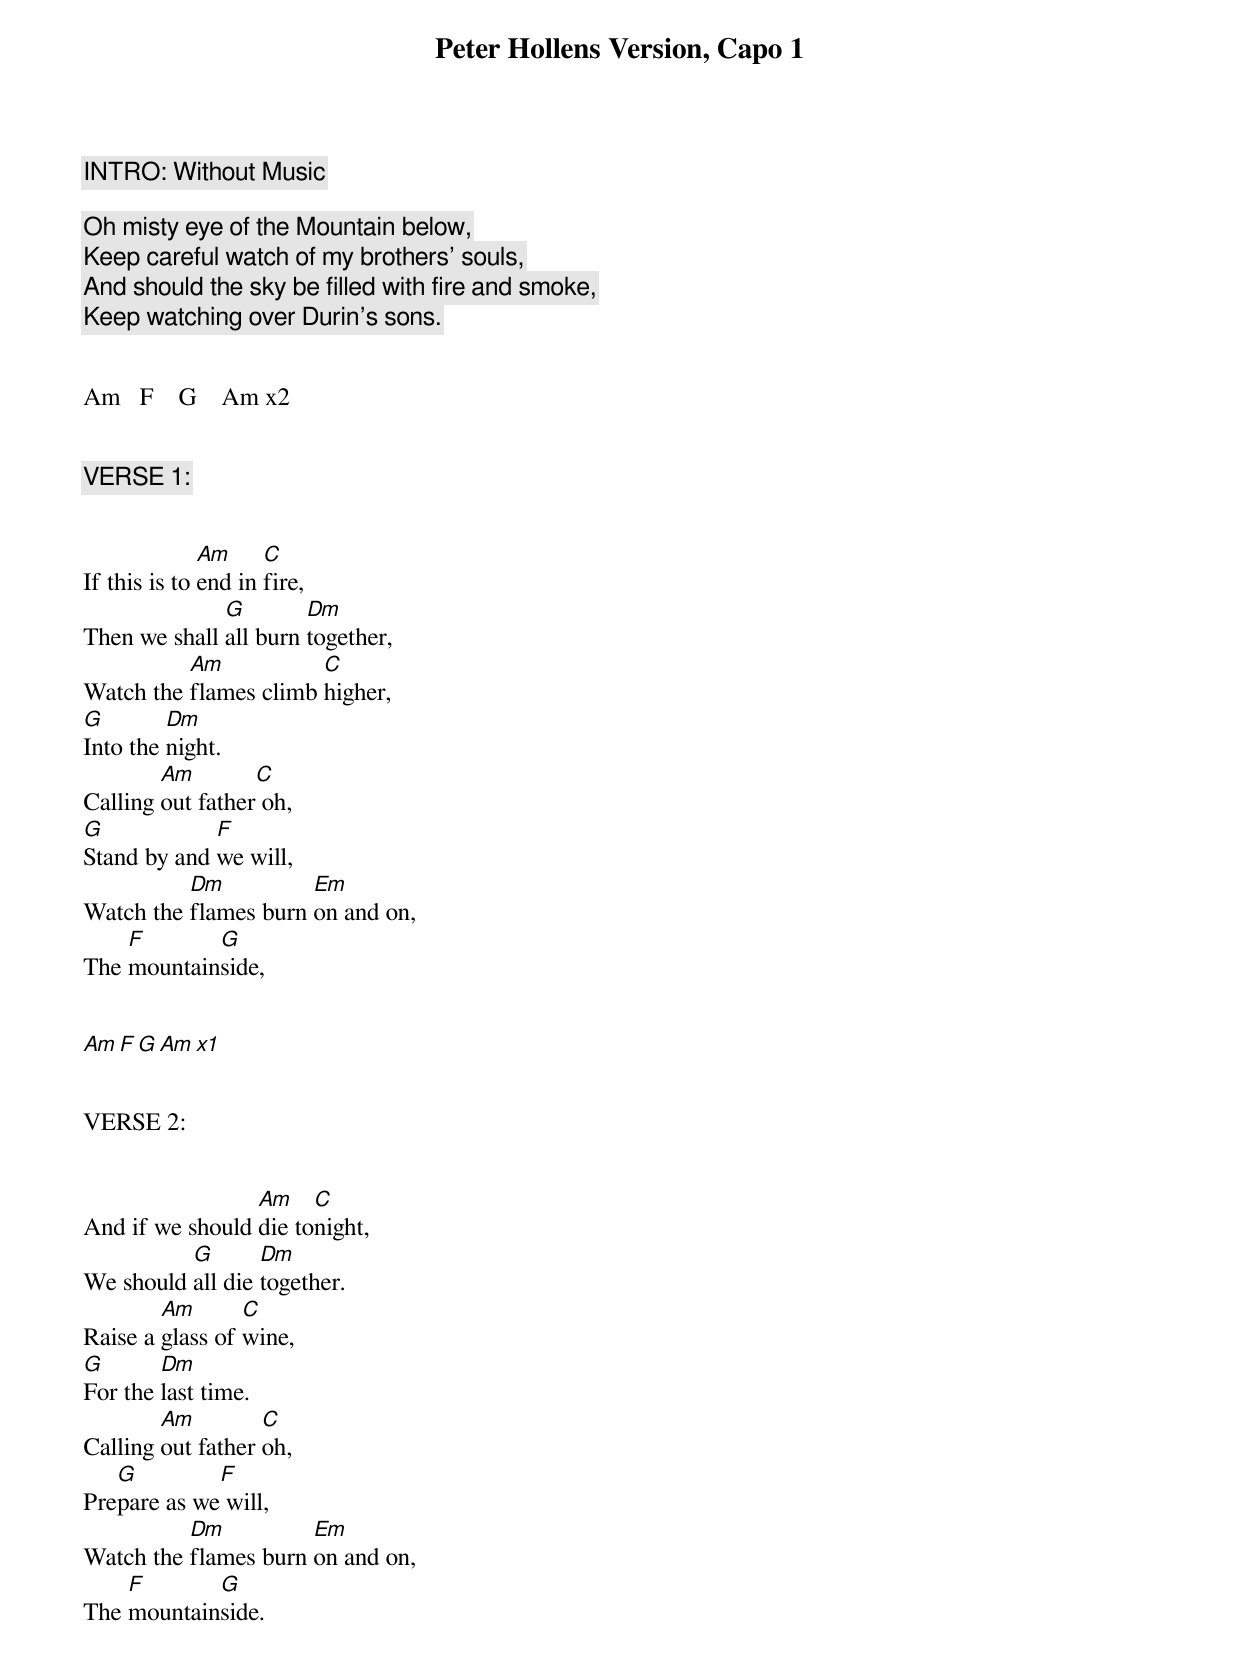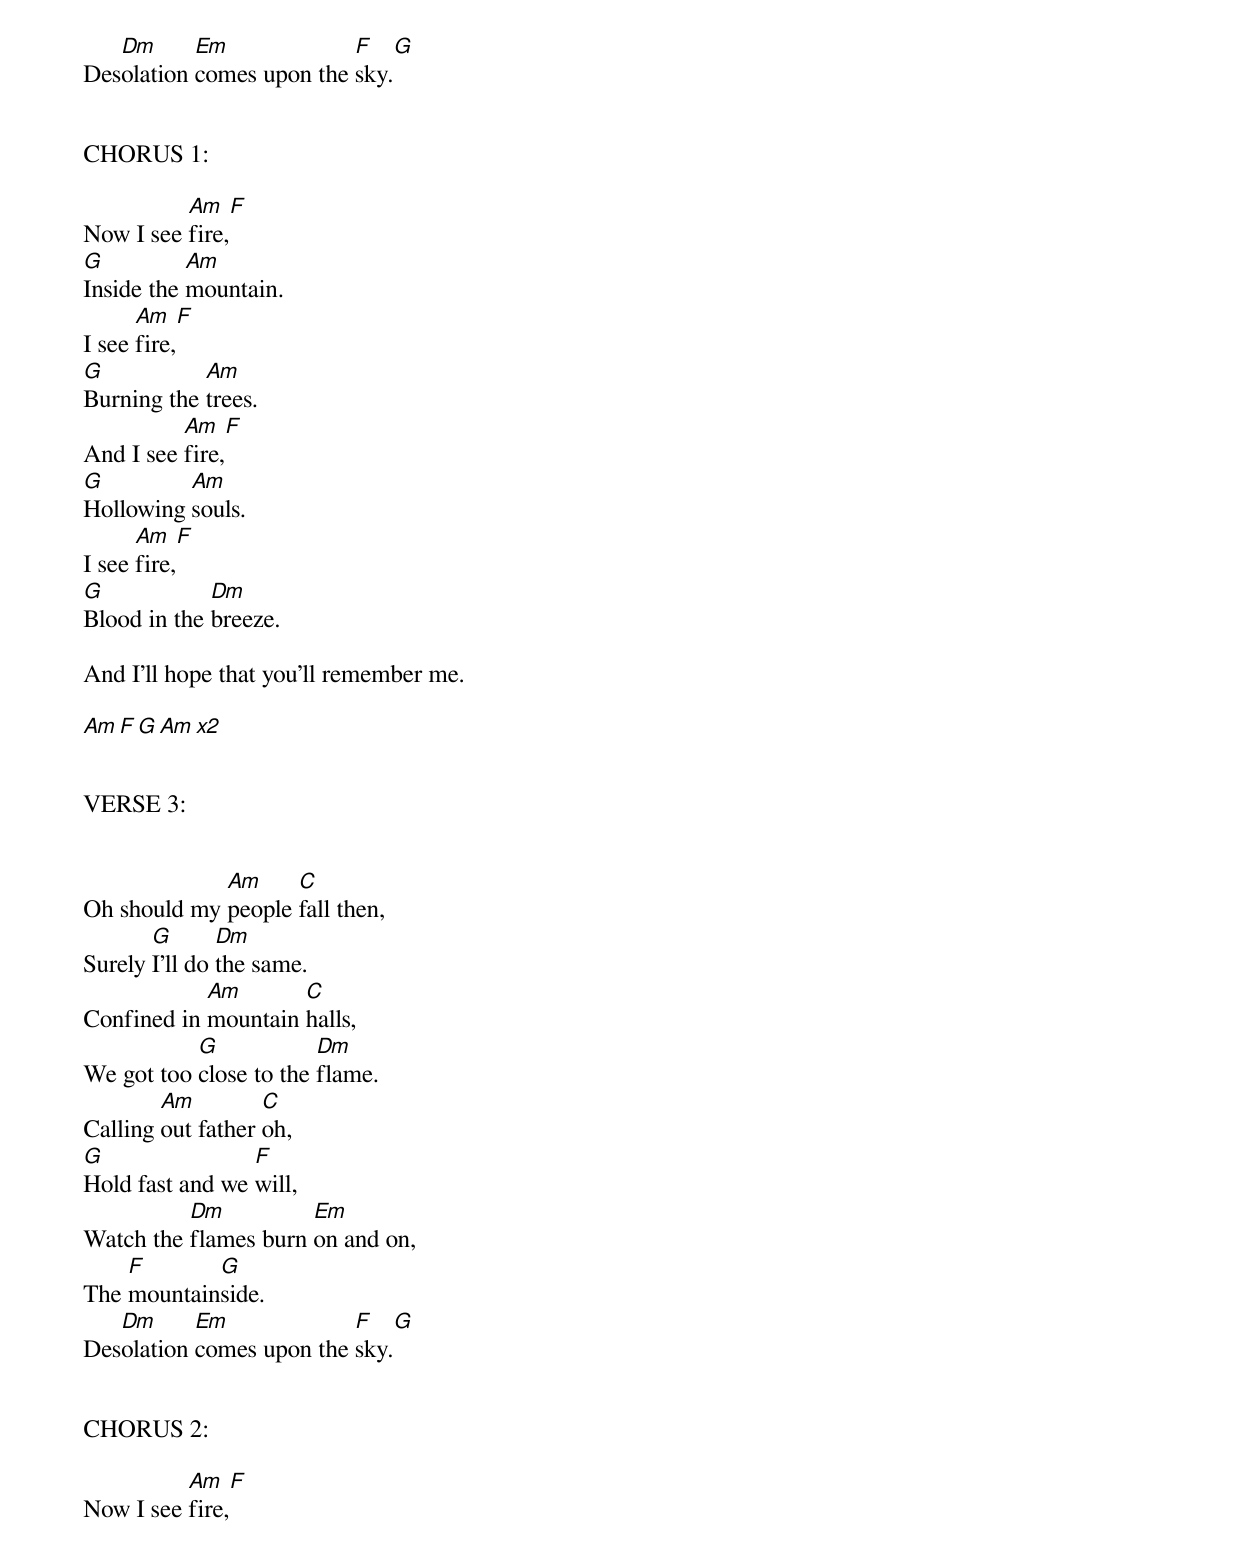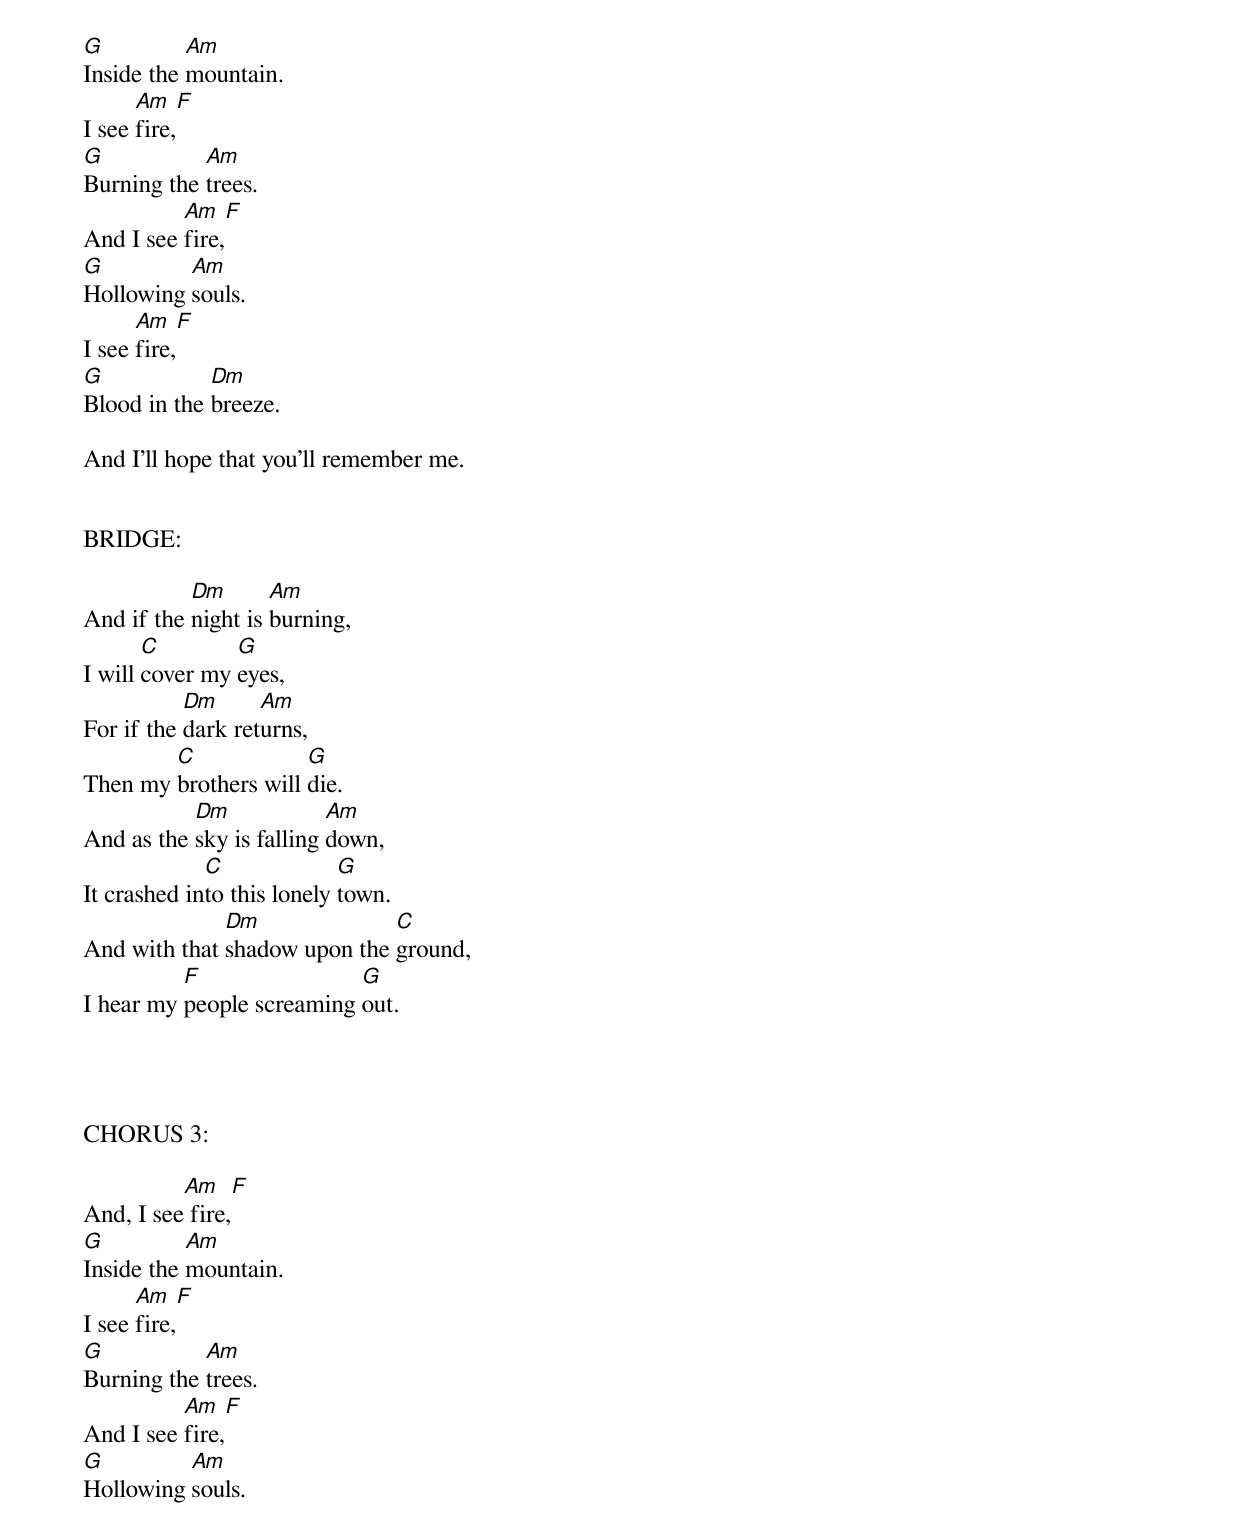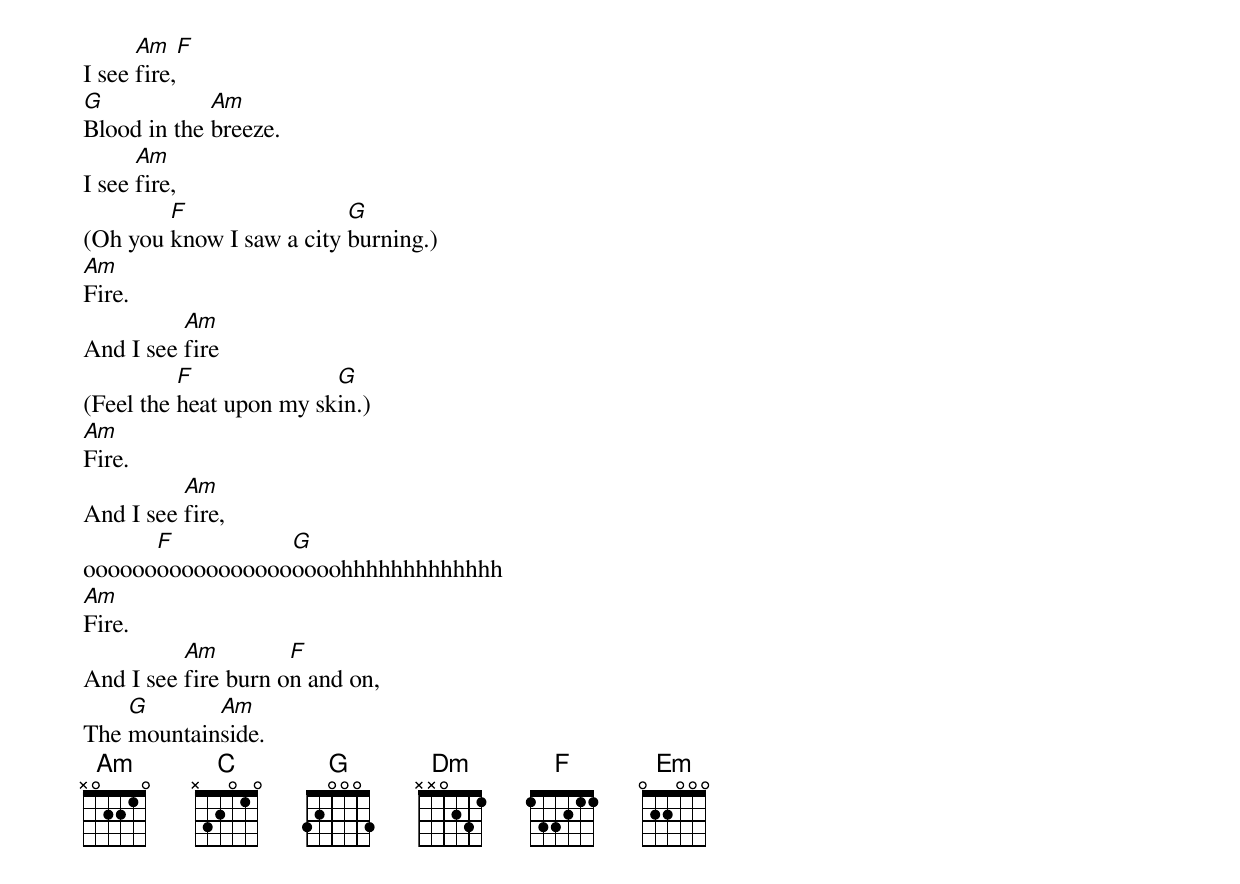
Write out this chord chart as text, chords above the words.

Peter Hollens Version, Capo 1

INTRO: Without Music

Oh misty eye of the Mountain below,
Keep careful watch of my brothers’ souls,
And should the sky be filled with fire and smoke,
Keep watching over Durin’s sons.


Am   F    G    Am x2


VERSE 1:


              Am     C
If this is to end in fire,
              G        Dm
Then we shall all burn together,
          Am           C
Watch the flames climb higher,
G        Dm
Into the night.
        Am        C
Calling out father oh,
G            F
Stand by and we will,
          Dm          Em
Watch the flames burn on and on,
    F       G
The mountainside,


Am    F    G    Am x1


VERSE 2:


                 Am    C
And if we should die tonight,
          G       Dm
We should all die together.
        Am       C
Raise a glass of wine,
G       Dm
For the last time.
        Am         C
Calling out father oh,
   G         F
Prepare as we will,
          Dm          Em
Watch the flames burn on and on,
    F       G
The mountainside.
   Dm      Em             F         G
Desolation comes upon the sky.


CHORUS 1:

          Am     F
Now I see fire,
G          Am
Inside the mountain.
      Am        F
I see fire,
G           Am
Burning the trees.
          Am     F
And I see fire,
G         Am
Hollowing souls.
      Am      F
I see fire,
G            Dm
Blood in the breeze.

And I’ll hope that you’ll remember me.

Am    F    G    Am x2


VERSE 3:


             Am     C
Oh should my people fall then,
       G       Dm
Surely I’ll do the same.
            Am       C
Confined in mountain halls,
           G            Dm
We got too close to the flame.
        Am         C
Calling out father oh,
G                F
Hold fast and we will,
          Dm          Em
Watch the flames burn on and on,
    F       G
The mountainside.
   Dm      Em             F         G
Desolation comes upon the sky.


CHORUS 2:

          Am     F
Now I see fire,
G          Am
Inside the mountain.
      Am        F
I see fire,
G           Am
Burning the trees.
          Am     F
And I see fire,
G         Am
Hollowing souls.
      Am      F
I see fire,
G            Dm
Blood in the breeze.

And I’ll hope that you’ll remember me.


BRIDGE:

           Dm       Am
And if the night is burning,
       C        G
I will cover my eyes,
           Dm      Am
For if the dark returns,
        C             G
Then my brothers will die.
           Dm             Am
And as the sky is falling down,
             C              G
It crashed into this lonely town.
              Dm              C
And with that shadow upon the ground,
          F                G
I hear my people screaming out.




CHORUS 3:

          Am     F
And, I see fire,
G          Am
Inside the mountain.
      Am        F
I see fire,
G           Am
Burning the trees.
          Am     F
And I see fire,
G         Am
Hollowing souls.
      Am      F
I see fire,
G            Am
Blood in the breeze.
      Am
I see fire,
        F                 G
(Oh you know I saw a city burning.)
Am
Fire.
          Am
And I see fire
          F              G
(Feel the heat upon my skin.)
Am
Fire.
          Am
And I see fire,
      F          G
ooooooooooooooooooooohhhhhhhhhhhhh
Am
Fire.
          Am         F
And I see fire burn on and on,
    G       Am
The mountainside.
